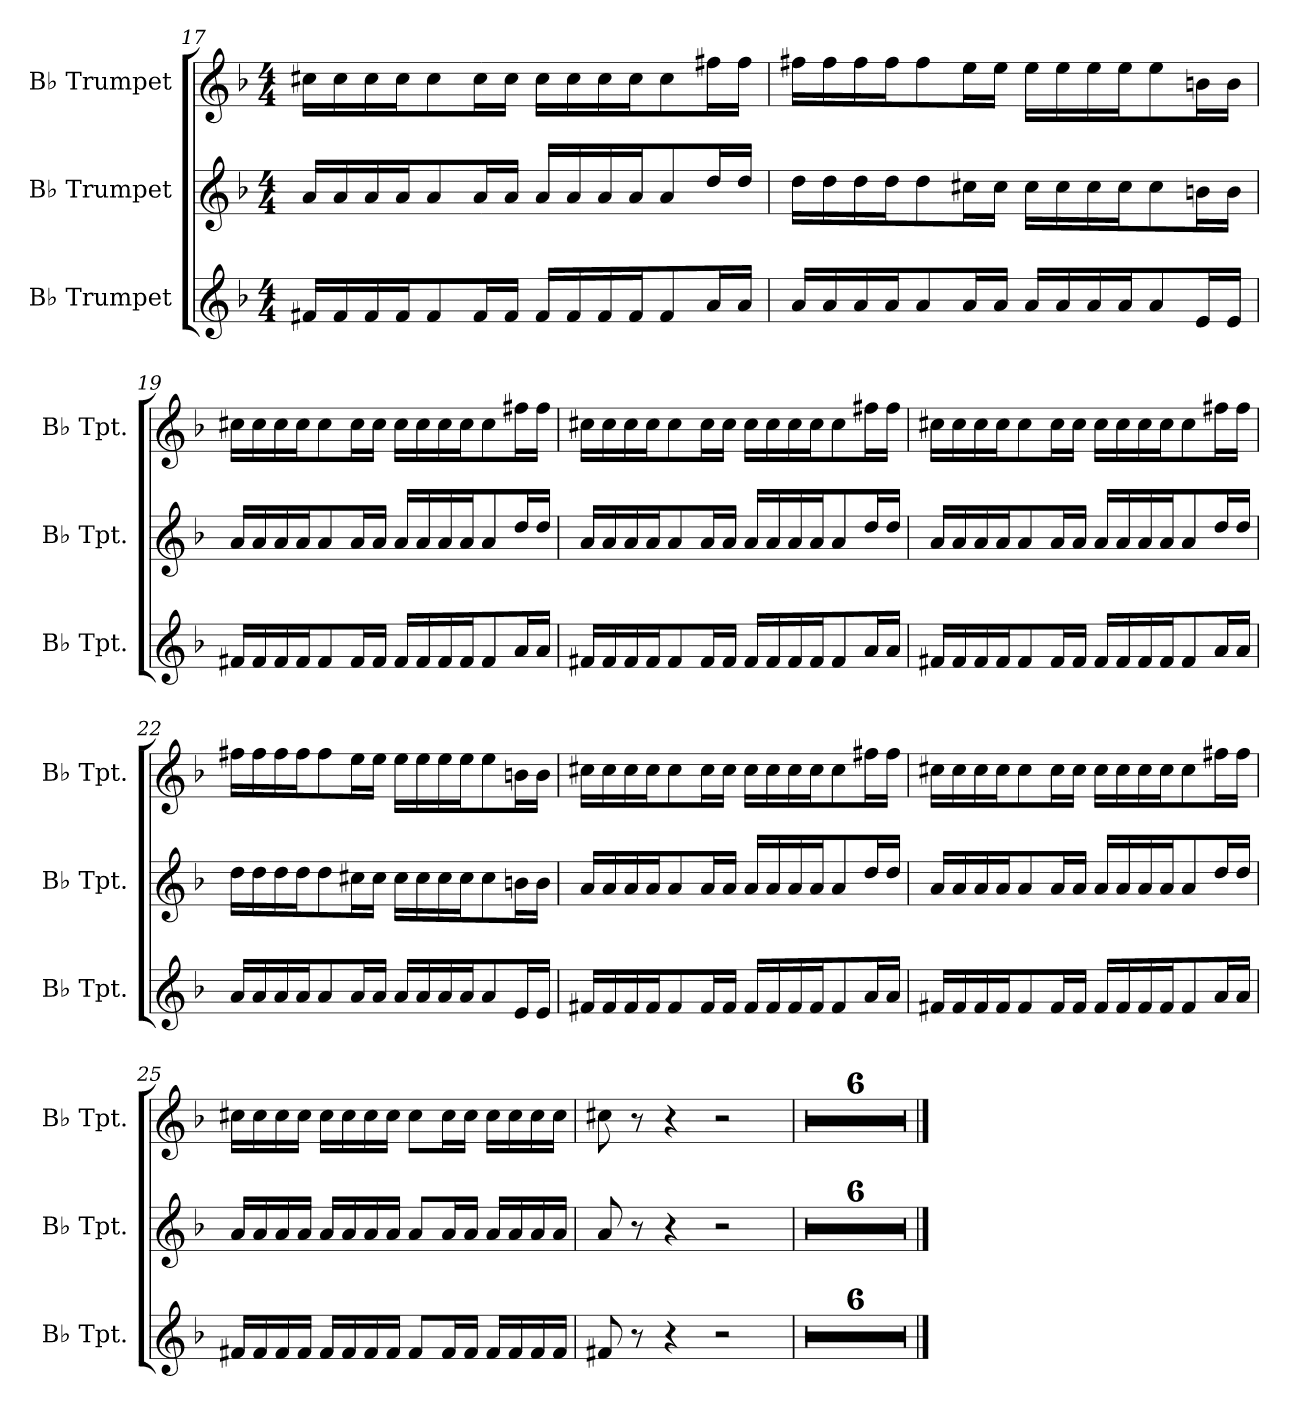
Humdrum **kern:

**kern	**kern	**kern
*part3	*part2	*part1
*staff3	*staff2	*staff1
*I"B♭ Trumpet	*I"B♭ Trumpet	*I"B♭ Trumpet
*I'B♭ Tpt.	*I'B♭ Tpt.	*I'B♭ Tpt.
*clefG2	*clefG2	*clefG2
*ITrd1c2	*ITrd1c2	*ITrd1c2
*k[b-e-a-]	*k[b-e-a-]	*k[b-e-a-]
*E-:	*E-:	*E-:
*M4/4	*M4/4	*M4/4
=17	=17	=17
16en/LL	16g/LL	16bn\LL
16e/	16g/	16b\
16e/	16g/	16b\
16e/J	16g/J	16b\J
8e/	8g/	8b\
16e/L	16g/L	16b\L
16e/JJ	16g/JJ	16b\JJ
16e/LL	16g/LL	16b\LL
16e/	16g/	16b\
16e/	16g/	16b\
16e/J	16g/J	16b\J
8e/	8g/	8b\
16g/L	16cc/L	16een\L
16g/JJ	16cc/JJ	16ee\JJ
!!LO:LB:g=z
=18	=18	=18
16g/LL	16cc\LL	16een\LL
16g/	16cc\	16ee\
16g/	16cc\	16ee\
16g/J	16cc\J	16ee\J
8g/	8cc\	8ee\
16g/L	16bn\L	16dd\L
16g/JJ	16b\JJ	16dd\JJ
16g/LL	16b\LL	16dd\LL
16g/	16b\	16dd\
16g/	16b\	16dd\
16g/J	16b\J	16dd\J
8g/	8b\	8dd\
16d/L	16an\L	16an\L
16d/JJ	16a\JJ	16a\JJ
=19	=19	=19
16en/LL	16g/LL	16bn\LL
16e/	16g/	16b\
16e/	16g/	16b\
16e/J	16g/J	16b\J
8e/	8g/	8b\
16e/L	16g/L	16b\L
16e/JJ	16g/JJ	16b\JJ
16e/LL	16g/LL	16b\LL
16e/	16g/	16b\
16e/	16g/	16b\
16e/J	16g/J	16b\J
8e/	8g/	8b\
16g/L	16cc/L	16een\L
16g/JJ	16cc/JJ	16ee\JJ
!!LO:PB:g=z
=20	=20	=20
16en/LL	16g/LL	16bn\LL
16e/	16g/	16b\
16e/	16g/	16b\
16e/J	16g/J	16b\J
8e/	8g/	8b\
16e/L	16g/L	16b\L
16e/JJ	16g/JJ	16b\JJ
16e/LL	16g/LL	16b\LL
16e/	16g/	16b\
16e/	16g/	16b\
16e/J	16g/J	16b\J
8e/	8g/	8b\
16g/L	16cc/L	16een\L
16g/JJ	16cc/JJ	16ee\JJ
=21	=21	=21
16en/LL	16g/LL	16bn\LL
16e/	16g/	16b\
16e/	16g/	16b\
16e/J	16g/J	16b\J
8e/	8g/	8b\
16e/L	16g/L	16b\L
16e/JJ	16g/JJ	16b\JJ
16e/LL	16g/LL	16b\LL
16e/	16g/	16b\
16e/	16g/	16b\
16e/J	16g/J	16b\J
8e/	8g/	8b\
16g/L	16cc/L	16een\L
16g/JJ	16cc/JJ	16ee\JJ
!!LO:LB:g=z
=22	=22	=22
16g/LL	16cc\LL	16een\LL
16g/	16cc\	16ee\
16g/	16cc\	16ee\
16g/J	16cc\J	16ee\J
8g/	8cc\	8ee\
16g/L	16bn\L	16dd\L
16g/JJ	16b\JJ	16dd\JJ
16g/LL	16b\LL	16dd\LL
16g/	16b\	16dd\
16g/	16b\	16dd\
16g/J	16b\J	16dd\J
8g/	8b\	8dd\
16d/L	16an\L	16an\L
16d/JJ	16a\JJ	16a\JJ
=23	=23	=23
16en/LL	16g/LL	16bn\LL
16e/	16g/	16b\
16e/	16g/	16b\
16e/J	16g/J	16b\J
8e/	8g/	8b\
16e/L	16g/L	16b\L
16e/JJ	16g/JJ	16b\JJ
16e/LL	16g/LL	16b\LL
16e/	16g/	16b\
16e/	16g/	16b\
16e/J	16g/J	16b\J
8e/	8g/	8b\
16g/L	16cc/L	16een\L
16g/JJ	16cc/JJ	16ee\JJ
!!LO:LB:g=z
=24	=24	=24
16en/LL	16g/LL	16bn\LL
16e/	16g/	16b\
16e/	16g/	16b\
16e/J	16g/J	16b\J
8e/	8g/	8b\
16e/L	16g/L	16b\L
16e/JJ	16g/JJ	16b\JJ
16e/LL	16g/LL	16b\LL
16e/	16g/	16b\
16e/	16g/	16b\
16e/J	16g/J	16b\J
8e/	8g/	8b\
16g/L	16cc/L	16een\L
16g/JJ	16cc/JJ	16ee\JJ
=25	=25	=25
16en/LL	16g/LL	16bn\LL
16e/	16g/	16b\
16e/	16g/	16b\
16e/JJ	16g/JJ	16b\JJ
16e/LL	16g/LL	16b\LL
16e/	16g/	16b\
16e/	16g/	16b\
16e/JJ	16g/JJ	16b\JJ
8e/L	8g/L	8b\L
16e/L	16g/L	16b\L
16e/JJ	16g/JJ	16b\JJ
16e/LL	16g/LL	16b\LL
16e/	16g/	16b\
16e/	16g/	16b\
16e/JJ	16g/JJ	16b\JJ
=26	=26	=26
8en/	8g/	8bn\
8r	8r	8r
4r	4r	4r
2r	2r	2r
=27	=27	=27
1r	1r	1r
=28	=28	=28
1r	1r	1r
!!LO:LB:g=z
=29	=29	=29
1r	1r	1r
=30	=30	=30
1r	1r	1r
=31	=31	=31
1r	1r	1r
=32	=32	=32
1r	1r	1r
==	==	==
*-	*-	*-
